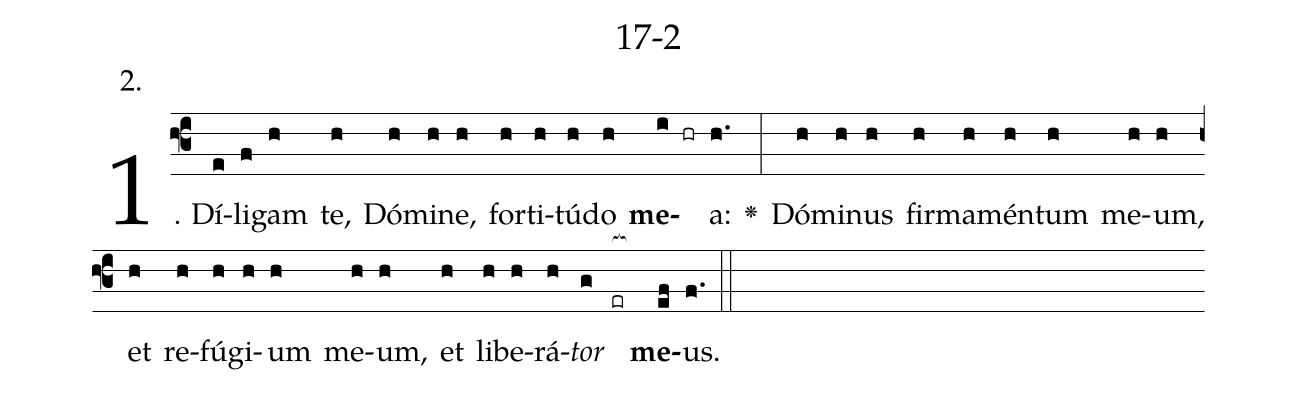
name: 17-2;
annotation: 2.;
%%
(f3)1. Dí(e)li(f)gam(h) te,(h) Dó(h)mi(h)ne,(h) for(h)ti(h)tú(h)do(h) <b>me</b>(i hr)a:(h.) <v>\greheightstar</v>(:) Dó(h)mi(h)nus(h) fir(h)ma(h)mén(h)tum(h) me(h)um,(h) et(h) re(h)fú(h)gi(h)um(h) me(h)um,(h) et(h) li(h)be(h)rá(h)<i>tor</i>(g) (er[ocb:1{]) <b>me</b>(ef[ocb:0}])us.(f.) (::)

%<i>Flex :</i>()  i(h)ra(h) e(h)jus: †(f. h h h  ::)

%E(h) u(h) o(h) u(g) a(ef) e.(f.) (::)
